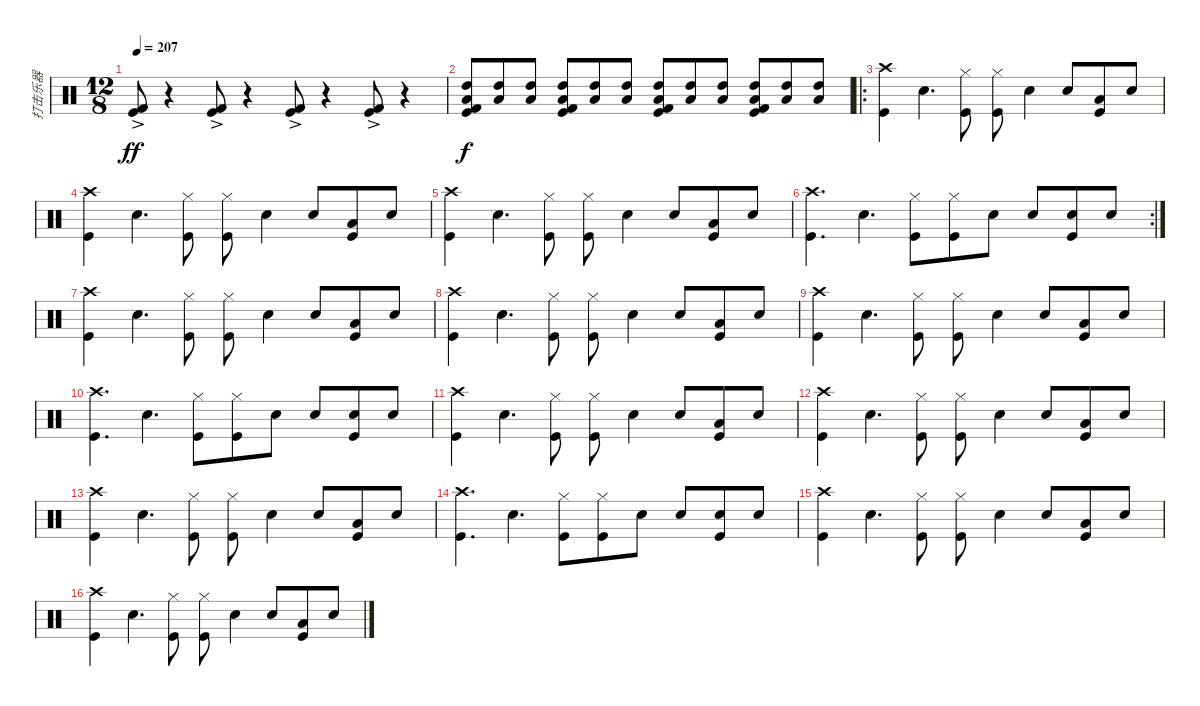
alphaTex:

\track ("打击乐器" "打击乐器") {instrument percussion}
\staff {score}
\articulation defaults
\ts (12 8)
\tempo 207
\clef neutral
\ks c
("Kick (hit) 2" "Kick (hit)"{ac}).8{dy ff} r.4 ("Kick (hit) 2"{ac} "Kick (hit)").8 r.4 ("Kick (hit) 2"{ac} "Kick (hit)").8 r.4 ("Kick (hit) 2"{ac} "Kick (hit)").8 r.4 |
("Kick (hit)" "Kick (hit) 2" "Low Floor Tom (hit)" "High Tom (hit)").8{dy f} ("Low Floor Tom (hit)" "High Tom (hit)").8 ("Low Floor Tom (hit)" "High Tom (hit)").8 ("Kick (hit)" "Kick (hit) 2" "Low Floor Tom (hit)" "High Tom (hit)").8 ("Low Floor Tom (hit)" "High Tom (hit)").8 ("Low Floor Tom (hit)" "High Tom (hit)").8 ("Kick (hit)" "Kick (hit) 2" "Low Floor Tom (hit)" "High Tom (hit)").8 ("Low Floor Tom (hit)" "High Tom (hit)").8 ("Low Floor Tom (hit)" "High Tom (hit)").8 ("Kick (hit)" "Kick (hit) 2" "Low Floor Tom (hit)" "High Tom (hit)").8 ("Low Floor Tom (hit)" "High Tom (hit)").8 ("Low Floor Tom (hit)" "High Tom (hit)").8 |
\ro
("Crash high (hit)" "Kick (hit)").4 "Snare (hit) 2".4{d} ("Hi-Hat (closed)" "Kick (hit)").8 ("Hi-Hat (closed)" "Kick (hit)").8 "Snare (hit) 2".4 "Snare (hit) 2".8 ("Low Tom (hit)" "Kick (hit)").8 "Snare (hit) 2".8 |
("Crash high (hit)" "Kick (hit)").4 "Snare (hit) 2".4{d} ("Hi-Hat (closed)" "Kick (hit)").8 ("Hi-Hat (closed)" "Kick (hit)").8 "Snare (hit) 2".4 "Snare (hit) 2".8 ("Low Tom (hit)" "Kick (hit)").8 "Snare (hit) 2".8 |
("Crash high (hit)" "Kick (hit)").4 "Snare (hit) 2".4{d} ("Hi-Hat (closed)" "Kick (hit)").8 ("Hi-Hat (closed)" "Kick (hit)").8 "Snare (hit) 2".4 "Snare (hit) 2".8 ("Low Tom (hit)" "Kick (hit)").8 "Snare (hit) 2".8 |
\rc 2
("Crash high (hit)" "Kick (hit)").4{d} "Snare (hit) 2".4{d} ("Hi-Hat (closed)" "Kick (hit)").8 ("Hi-Hat (closed)" "Kick (hit)").8 "Snare (hit) 2".8 "Snare (hit) 2".8 ("Snare (hit) 2" "Kick (hit)").8 "Snare (hit) 2".8 |
("Crash high (hit)" "Kick (hit)").4 "Snare (hit) 2".4{d} ("Hi-Hat (closed)" "Kick (hit)").8 ("Hi-Hat (closed)" "Kick (hit)").8 "Snare (hit) 2".4 "Snare (hit) 2".8 ("Low Tom (hit)" "Kick (hit)").8 "Snare (hit) 2".8 |
("Crash high (hit)" "Kick (hit)").4 "Snare (hit) 2".4{d} ("Hi-Hat (closed)" "Kick (hit)").8 ("Hi-Hat (closed)" "Kick (hit)").8 "Snare (hit) 2".4 "Snare (hit) 2".8 ("Low Tom (hit)" "Kick (hit)").8 "Snare (hit) 2".8 |
("Crash high (hit)" "Kick (hit)").4 "Snare (hit) 2".4{d} ("Hi-Hat (closed)" "Kick (hit)").8 ("Hi-Hat (closed)" "Kick (hit)").8 "Snare (hit) 2".4 "Snare (hit) 2".8 ("Low Tom (hit)" "Kick (hit)").8 "Snare (hit) 2".8 |
("Crash high (hit)" "Kick (hit)").4{d} "Snare (hit) 2".4{d} ("Hi-Hat (closed)" "Kick (hit)").8 ("Hi-Hat (closed)" "Kick (hit)").8 "Snare (hit) 2".8 "Snare (hit) 2".8 ("Snare (hit) 2" "Kick (hit)").8 "Snare (hit) 2".8 |
("Crash high (hit)" "Kick (hit)").4 "Snare (hit) 2".4{d} ("Hi-Hat (closed)" "Kick (hit)").8 ("Hi-Hat (closed)" "Kick (hit)").8 "Snare (hit) 2".4 "Snare (hit) 2".8 ("Low Tom (hit)" "Kick (hit)").8 "Snare (hit) 2".8 |
("Crash high (hit)" "Kick (hit)").4 "Snare (hit) 2".4{d} ("Hi-Hat (closed)" "Kick (hit)").8 ("Hi-Hat (closed)" "Kick (hit)").8 "Snare (hit) 2".4 "Snare (hit) 2".8 ("Low Tom (hit)" "Kick (hit)").8 "Snare (hit) 2".8 |
("Crash high (hit)" "Kick (hit)").4 "Snare (hit) 2".4{d} ("Hi-Hat (closed)" "Kick (hit)").8 ("Hi-Hat (closed)" "Kick (hit)").8 "Snare (hit) 2".4 "Snare (hit) 2".8 ("Low Tom (hit)" "Kick (hit)").8 "Snare (hit) 2".8 |
("Crash high (hit)" "Kick (hit)").4{d} "Snare (hit) 2".4{d} ("Hi-Hat (closed)" "Kick (hit)").8 ("Hi-Hat (closed)" "Kick (hit)").8 "Snare (hit) 2".8 "Snare (hit) 2".8 ("Snare (hit) 2" "Kick (hit)").8 "Snare (hit) 2".8 |
("Crash high (hit)" "Kick (hit)").4 "Snare (hit) 2".4{d} ("Hi-Hat (closed)" "Kick (hit)").8 ("Hi-Hat (closed)" "Kick (hit)").8 "Snare (hit) 2".4 "Snare (hit) 2".8 ("Low Tom (hit)" "Kick (hit)").8 "Snare (hit) 2".8 |
("Crash high (hit)" "Kick (hit)").4 "Snare (hit) 2".4{d} ("Hi-Hat (closed)" "Kick (hit)").8 ("Hi-Hat (closed)" "Kick (hit)").8 "Snare (hit) 2".4 "Snare (hit) 2".8 ("Low Tom (hit)" "Kick (hit)").8 "Snare (hit) 2".8
